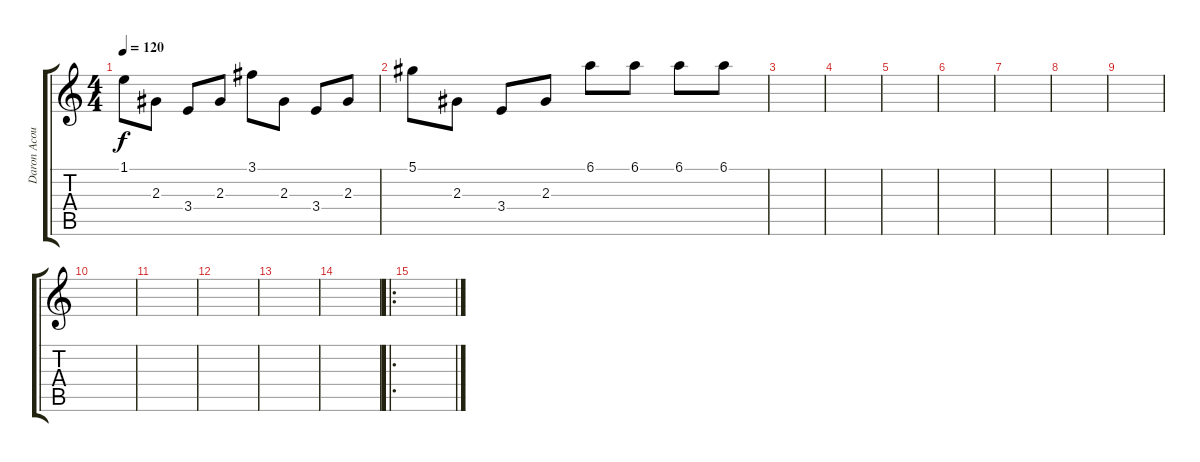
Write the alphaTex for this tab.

\track ("Daron Acoustic" "Daron Acou") {instrument acousticguitarsteel}
\staff {score tabs}
\tuning (Eb4 Bb3 Gb3 Db3 Ab2 Db2) {hide}
\ts (4 4)
\tempo 120
\clef g2
\ks c
1.1.8{dy f} 2.3.8 3.4.8 2.3.8 3.1.8 2.3.8 3.4.8 2.3.8 |
5.1.8 2.3.8 3.4.8 2.3.8 6.1.8 6.1.8 6.1.8 6.1.8 |
|
|
|
|
|
|
|
|
|
|
|
|
\ro
